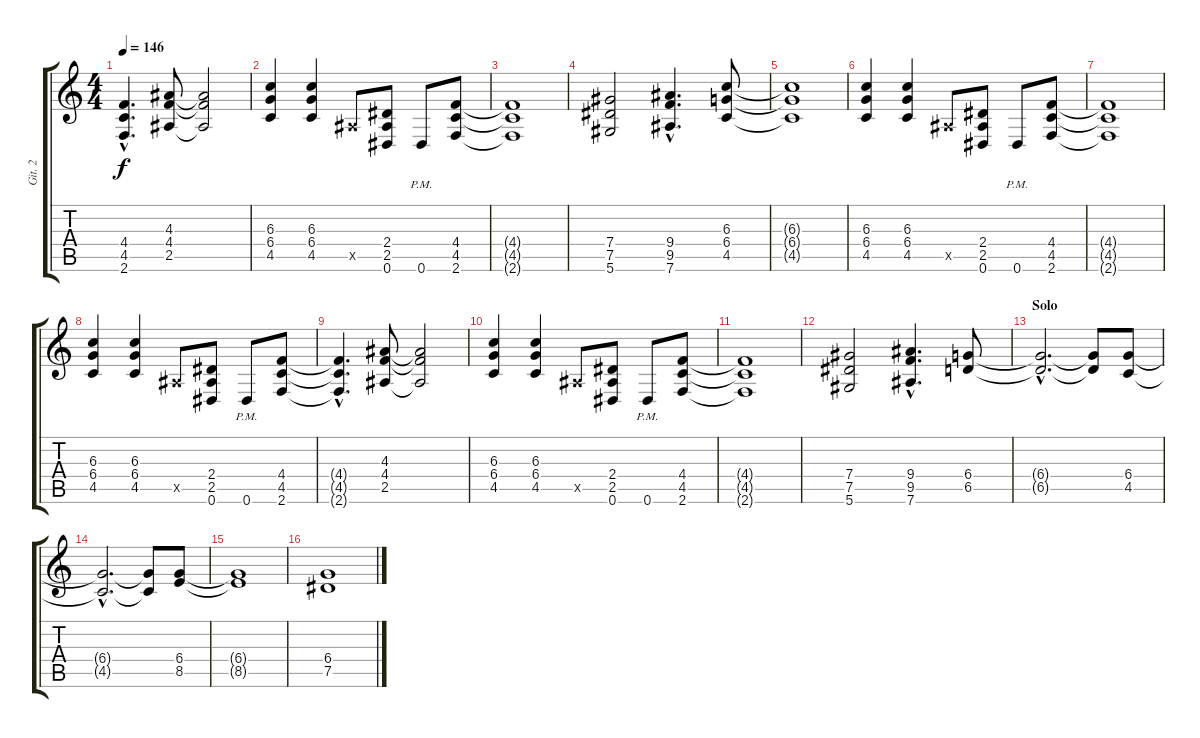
\track ("Git. 2" "Git. 2") {instrument distortionguitar}
\staff {score tabs}
\tuning (Eb4 Bb3 Gb3 Db3 Ab2 Eb2) {hide}
\ts (4 4)
\tempo 146
\clef g2
\ks c
(4.4{hac t} 4.5{hac t} 2.6{hac t}).4{d dy f} (4.3 4.4 2.5).8 (4.3{t} 4.4{t} 2.5{t}).2 |
(6.3 6.4 4.5).4 (6.3 6.4 4.5).4 2.5{x}.8 (2.4 2.5 0.6).8 0.6{pm}.8 (4.4 4.5 2.6).8 |
(4.4{t} 4.5{t} 2.6{t}).1 |
(7.4 7.5 5.6).2 (9.4{hac} 9.5{hac} 7.6{hac}).4{d} (6.3 6.4 4.5).8 |
(6.3{t} 6.4{t} 4.5{t}).1 |
(6.3 6.4 4.5).4 (6.3 6.4 4.5).4 2.5{x}.8 (2.4 2.5 0.6).8 0.6{pm}.8 (4.4 4.5 2.6).8 |
(4.4{t} 4.5{t} 2.6{t}).1 |
(6.3 6.4 4.5).4 (6.3 6.4 4.5).4 2.5{x}.8 (2.4 2.5 0.6).8 0.6{pm}.8 (4.4 4.5 2.6).8 |
(4.4{hac t} 4.5{hac t} 2.6{hac t}).4{d} (4.3 4.4 2.5).8 (4.3{t} 4.4{t} 2.5{t}).2 |
(6.3 6.4 4.5).4 (6.3 6.4 4.5).4 2.5{x}.8 (2.4 2.5 0.6).8 0.6{pm}.8 (4.4 4.5 2.6).8 |
(4.4{t} 4.5{t} 2.6{t}).1 |
(7.4 7.5 5.6).2 (9.4{hac} 9.5{hac} 7.6{hac}).4{d} (6.4 6.5).8{volume 11} |
\section ("" "Solo")
(6.4{hac t} 6.5{hac t}).2{d} (6.4{t} 6.5{t}).8 (6.4 4.5).8 |
(6.4{hac t} 4.5{hac t}).2{d} (6.4{t} 4.5{t}).8 (6.4 8.5).8 |
(6.4{t} 8.5{t}).1 |
(6.4 7.5).1
